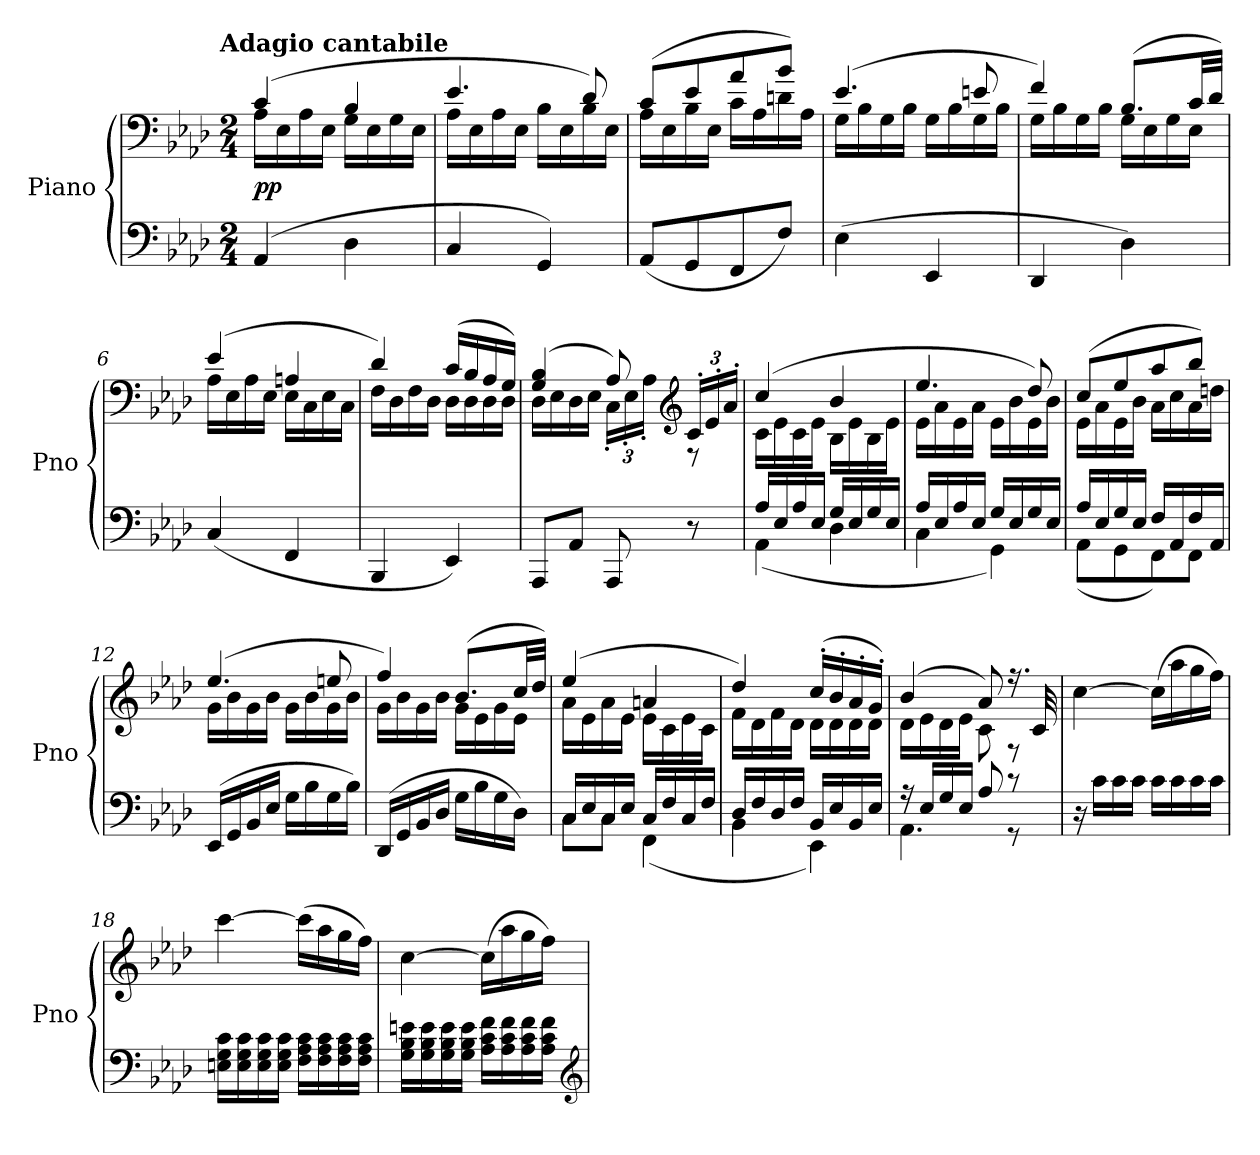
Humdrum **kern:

**kern	**kern	**dynam
*part1	*part1	*part1
*staff2	*staff1	*staff1/2
*I"Piano	*	*
*I'Pno	*	*
*clefF4	*clefF4	*
*k[b-e-a-d-]	*k[b-e-a-d-]	*
*A-:	*A-:	*
!!LO:TX:omd:t=Adagio cantabile
*M2/4	*M2/4	*
*MM40	*MM40	*
=1	=1	=1
*	*^	*
(4AA-/	(4c/	16A-\LL	p p
.	.	16E-\	.
.	.	16A-\	.
.	.	16E-\JJ	.
4D-\	4B-/	16G\LL	.
.	.	16E-\	.
.	.	16G\	.
.	.	16E-\JJ	.
=2	=2	=2	=2
4C/	4.e-/	16A-\LL	.
.	.	16E-\	.
.	.	16A-\	.
.	.	16E-\JJ	.
4GG/)	.	16B-\LL	.
.	.	16E-\	.
.	8d-/)	16B-\	.
.	.	16E-\JJ	.
=3	=3	=3	=3
(8AA-/L	(8c/L	16A-\LL	.
.	.	16E-\	.
8GG/	8e-/	16B-\	.
.	.	16E-\JJ	.
8FF/	8a-/	16c\LL	.
.	.	16A-\	.
8F/J)	8b-/J)	16dn\	.
.	.	16A-\JJ	.
=4	=4	=4	=4
(4E-\	(4.e-/	16G\LL	.
.	.	16B-\	.
.	.	16G\	.
.	.	16B-\JJ	.
4EE-/	.	16G\LL	.
.	.	16B-\	.
.	8en/	16G\	.
.	.	16B-\JJ	.
=5	=5	=5	=5
4DD-/	4f/)	16G\LL	.
.	.	16B-\	.
.	.	16G\	.
.	.	16B-\JJ	.
4D-\)	(8.B-/L	16G\LL	.
.	.	16E-\	.
.	.	16G\	.
.	32c/LL	16E-\JJ	.
.	32d-/JJJ)	.	.
=6	=6	=6	=6
(4C/	(4e-/	16A-\LL	.
.	.	16E-\	.
.	.	16A-\	.
.	.	16E-\JJ	.
4FF/	4An/	16E-\LL	.
.	.	16C\	.
.	.	16E-\	.
.	.	16C\JJ	.
=7	=7	=7	=7
4BBB-/	4d-/)	16F\LL	.
.	.	16D-\	.
.	.	16F\	.
.	.	16D-\JJ	.
4EE-/)	(16c/LL	16D-\LL	.
.	16B-/	16D-\	.
.	16A-/	16D-\	.
.	16G/JJ)	16D-\JJ	.
=8	=8	=8	=8
8AAA-/L	(4G/ 4B-/	16D-\LL	.
.	.	16E-\	.
8AA-/J	.	16D-\	.
.	.	16E-\JJ	.
8AAA-/	8A-/)	24C'\LL	.
.	.	24E-'\	.
.	.	24A-'\JJ	.
*	*clefG2	*	*
8r	24c'/LL	8r	.
.	24e-'/	.	.
.	24a-'/JJ	.	.
=9	=9	=9	=9
*^	*	*	*
16A-/LL	(4AA-\	(4cc/	16c\LL	.
16E-/	.	.	16e-\	.
16A-/	.	.	16c\	.
16E-/JJ	.	.	16e-\JJ	.
16G/LL	4D-\	4b-/	16B-\LL	.
16E-/	.	.	16e-\	.
16G/	.	.	16B-\	.
16E-/JJ	.	.	16e-\JJ	.
=10	=10	=10	=10	=10
16A-/LL	4C\	4.ee-/	16e-\LL	.
16E-/	.	.	16a-\	.
16A-/	.	.	16e-\	.
16E-/JJ	.	.	16a-\JJ	.
16G/LL	4GG\)	.	16e-\LL	.
16E-/	.	.	16b-\	.
16G/	.	8dd-/)	16e-\	.
16E-/JJ	.	.	16b-\JJ	.
=11	=11	=11	=11	=11
16A-/LL	(8AA-\L	(8cc/L	16e-\LL	.
16E-/	.	.	16a-\	.
16G/	8GG\	8ee-/	16e-\	.
16E-/JJ	.	.	16b-\JJ	.
16F/LL	8FF\)	8aa-/	16a-\LL	.
16AA-/	.	.	16cc\	.
16F/	8FF\J	8bb-/J)	16a-\	.
16AA-/JJ	.	.	16ddn\JJ	.
*v	*v	*	*	*
=12	=12	=12	=12
(16EE-/LL	(4.ee-/	16g\LL	.
16GG/	.	16b-\	.
16BB-/	.	16g\	.
16E-/JJ	.	16b-\JJ	.
16G\LL	.	16g\LL	.
16B-\	.	16b-\	.
16G\	8een/	16g\	.
16B-\JJ)	.	16b-\JJ	.
=13	=13	=13	=13
(16DD-/LL	4ff/)	16g\LL	.
16GG/	.	16b-\	.
16BB-/	.	16g\	.
16D-/JJ	.	16b-\JJ	.
16G\LL	(8.b-/L	16g\LL	.
16B-\	.	16e-\	.
16G\	.	16g\	.
16D-\JJ)	32cc/LL	16e-\JJ	.
.	32dd-/JJJ)	.	.
=14	=14	=14	=14
*^	*	*	*
16C/LL	8C\L	(4ee-/	16a-\LL	.
16E-/	.	.	16e-\	.
16C/	8C\J	.	16a-\	.
16E-/JJ	.	.	16e-\JJ	.
16C/LL	(4FF\	4an/	16e-\LL	.
16F/	.	.	16c\	.
16C/	.	.	16e-\	.
16F/JJ	.	.	16c\JJ	.
=15	=15	=15	=15	=15
16D-/LL	4BB-\	4dd-/)	16f\LL	.
16F/	.	.	16d-\	.
16D-/	.	.	16f\	.
16F/JJ	.	.	16d-\JJ	.
16BB-/LL	4EE-\)	(16cc'/LL	16d-\LL	.
16E-/	.	16b-'/	16d-\	.
16BB-/	.	16a-'/	16d-\	.
16E-/JJ	.	16g'/JJ)	16d-\JJ	.
=16	=16	=16	=16	=16
16r	4.AA-\	(4b-/	16d-\LL	.
16E-/LL	.	.	16e-\	.
16G/	.	.	16d-\	.
16E-/JJ	.	.	16e-\JJ	.
8A-/	.	8a-/)	8c\	.
8r	8r	16.r	8r	.
.	.	32c/	.	.
*v	*v	*	*	*
*	*v	*v	*
=17	=17	=17
16r	[4cc\	.
16c\LL	.	.
16c\	.	.
16c\JJ	.	.
16c\LL	(16cc\LL]	.
16c\	16aa-\	.
16c\	16gg\	.
16c\JJ	16ff\JJ)	.
=18	=18	=18
16En\ 16G\ 16c\LL	[4ccc\	.
16E\ 16G\ 16c\	.	.
16E\ 16G\ 16c\	.	.
16E\ 16G\ 16c\JJ	.	.
16F\ 16A-\ 16c\LL	(16ccc\LL]	.
16F\ 16A-\ 16c\	16aa-\	.
16F\ 16A-\ 16c\	16gg\	.
16F\ 16A-\ 16c\JJ	16ff\JJ)	.
=19	=19	=19
16G\ 16B-\ 16en\LL	[4cc\	.
16G\ 16B-\ 16e\	.	.
16G\ 16B-\ 16e\	.	.
16G\ 16B-\ 16e\JJ	.	.
16A-\ 16c\ 16f\LL	(16cc\LL]	.
16A-\ 16c\ 16f\	16aa-\	.
16A-\ 16c\ 16f\	16gg\	.
16A-\ 16c\ 16f\JJ	16ff\JJ)	.
*clefG2	*	*
=	=	=
*-	*-	*-
